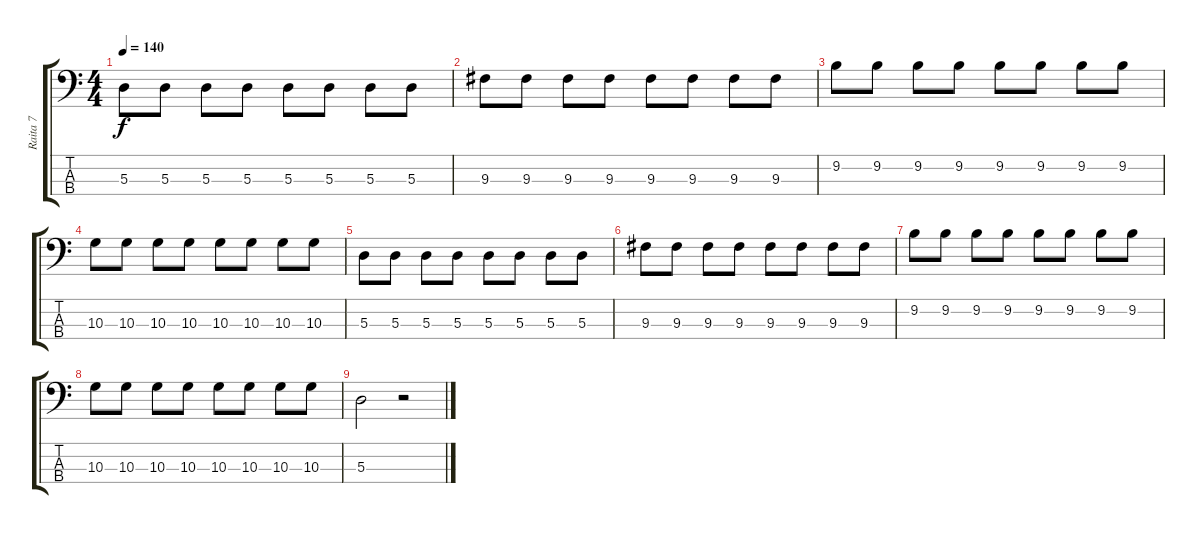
\track ("Raita 7" "Raita 7") {instrument electricbassfinger}
\staff {score tabs}
\tuning (G2 D2 A1 E1) {hide}
\ts (4 4)
\tempo 140
\clef f4
\ks c
5.3.8{dy f} 5.3.8 5.3.8 5.3.8 5.3.8 5.3.8 5.3.8 5.3.8 |
9.3.8 9.3.8 9.3.8 9.3.8 9.3.8 9.3.8 9.3.8 9.3.8 |
9.2.8 9.2.8 9.2.8 9.2.8 9.2.8 9.2.8 9.2.8 9.2.8 |
10.3.8 10.3.8 10.3.8 10.3.8 10.3.8 10.3.8 10.3.8 10.3.8 |
5.3.8 5.3.8 5.3.8 5.3.8 5.3.8 5.3.8 5.3.8 5.3.8 |
9.3.8 9.3.8 9.3.8 9.3.8 9.3.8 9.3.8 9.3.8 9.3.8 |
9.2.8 9.2.8 9.2.8 9.2.8 9.2.8 9.2.8 9.2.8 9.2.8 |
10.3.8 10.3.8 10.3.8 10.3.8 10.3.8 10.3.8 10.3.8 10.3.8 |
5.3.2 r.2
